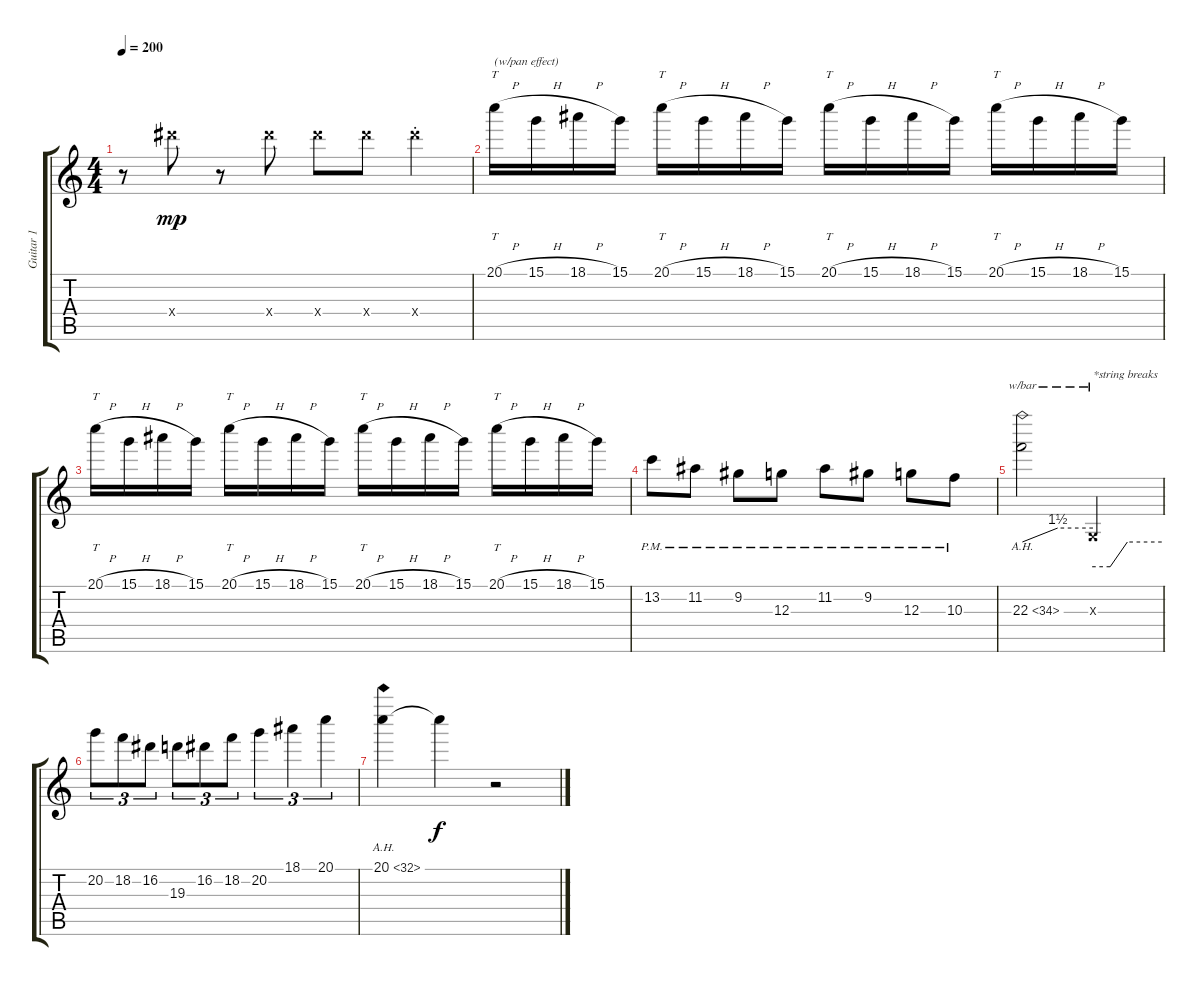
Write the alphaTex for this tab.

\track ("Guitar 1" "Guitar 1") {instrument distortionguitar}
\staff {score tabs}
\tuning (E4 B3 G3 D3 A2 E2) {hide}
\ts (4 4)
\tempo 200
\clef g2
\ks c
r.8{dy mp} 25.4{x}.8 r.8 25.4{x}.8 25.4{x}.8 25.4{x}.8 25.4{st x}.4 |
20.1{h}.16{tt txt "(w/pan effect)"} 15.1{h}.16 18.1{h}.16 15.1.16 20.1{h}.16{tt} 15.1{h}.16 18.1{h}.16 15.1.16 20.1{h}.16{tt} 15.1{h}.16 18.1{h}.16 15.1.16 20.1{h}.16{tt} 15.1{h}.16 18.1{h}.16 15.1.16 |
20.1{h}.16{tt} 15.1{h}.16 18.1{h}.16 15.1.16 20.1{h}.16{tt} 15.1{h}.16 18.1{h}.16 15.1.16 20.1{h}.16{tt} 15.1{h}.16 18.1{h}.16 15.1.16 20.1{h}.16{tt} 15.1{h}.16 18.1{h}.16 15.1.16 |
13.2{pm}.8 11.2{pm}.8 9.2{pm}.8 12.3{pm}.8 11.2{pm}.8 9.2{pm}.8 12.3{pm}.8 10.3{pm}.8 |
22.3{ah 12}.2{tbe (custom default 0 0 30 6 60 6)} 0.3{x}.2{tbe (custom default 0 -24 15 -24 30 0 60 0) txt "*string breaks"} |
20.2.8{tu (3 2)} 18.2.8{tu (3 2)} 16.2.8{tu (3 2)} 19.3.8{tu (3 2)} 16.2.8{tu (3 2)} 18.2.8{tu (3 2)} 20.2.4{tu (3 2)} 18.1.4{tu (3 2)} 20.1.4{tu (3 2)} |
20.1{ah 12}.4 20.1{t}.4{dy f} r.2
